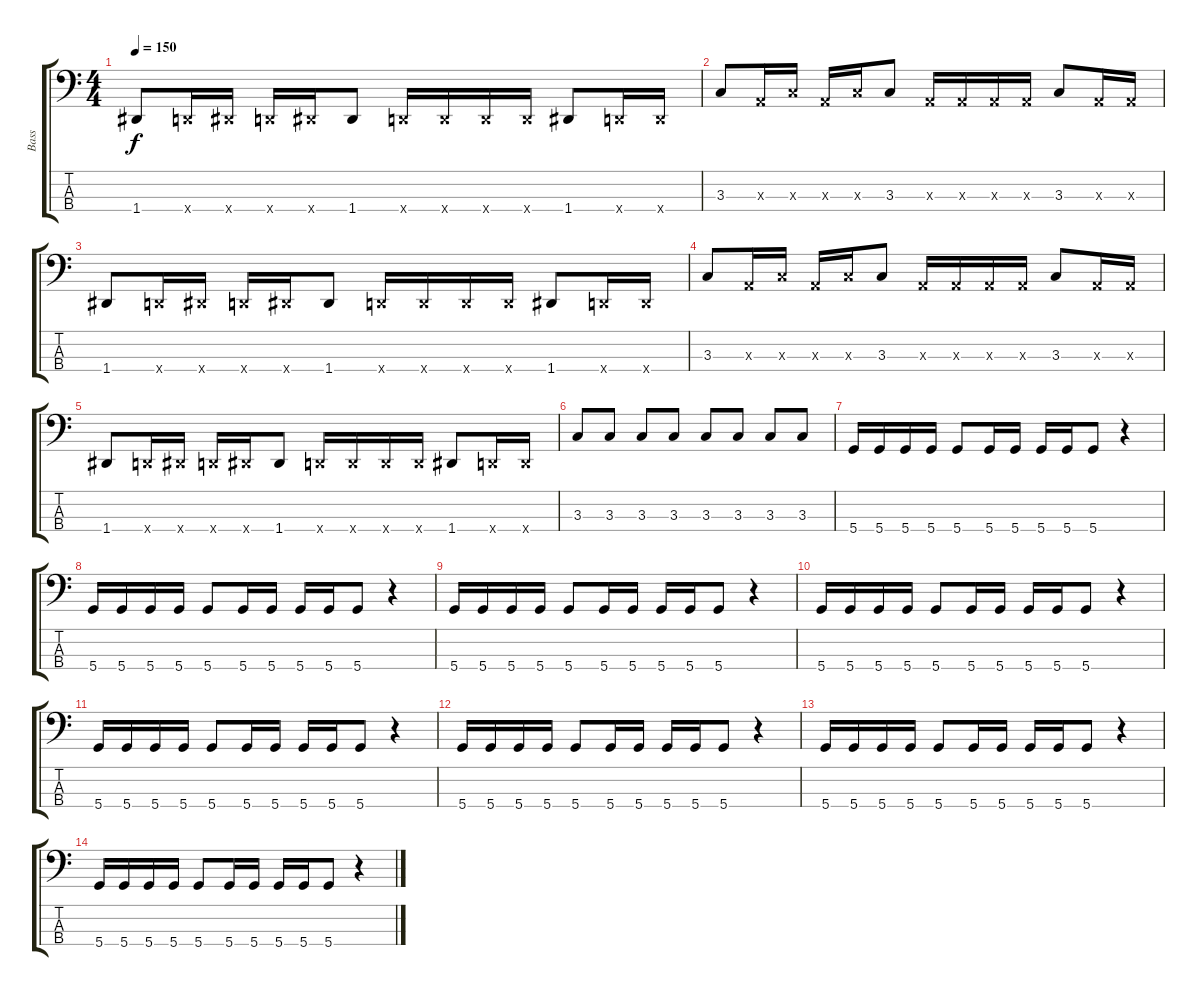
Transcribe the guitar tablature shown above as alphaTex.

\track ("Bass" "Bass") {instrument electricbasspick}
\staff {score tabs}
\tuning (G2 D2 A1 D1) {hide}
\ts (4 4)
\tempo 150
\clef f4
\ks c
1.4.8{dy f} 0.4{x}.16 1.4{x}.16 0.4{x}.16 1.4{x}.16 1.4.8 0.4{x}.16 0.4{x}.16 0.4{x}.16 0.4{x}.16 1.4.8 0.4{x}.16 0.4{x}.16 |
3.3.8 0.3{x}.16 3.3{x}.16 0.3{x}.16 3.3{x}.16 3.3.8 0.3{x}.16 0.3{x}.16 0.3{x}.16 0.3{x}.16 3.3.8 0.3{x}.16 0.3{x}.16 |
1.4.8 0.4{x}.16 1.4{x}.16 0.4{x}.16 1.4{x}.16 1.4.8 0.4{x}.16 0.4{x}.16 0.4{x}.16 0.4{x}.16 1.4.8 0.4{x}.16 0.4{x}.16 |
3.3.8 0.3{x}.16 3.3{x}.16 0.3{x}.16 3.3{x}.16 3.3.8 0.3{x}.16 0.3{x}.16 0.3{x}.16 0.3{x}.16 3.3.8 0.3{x}.16 0.3{x}.16 |
1.4.8 0.4{x}.16 1.4{x}.16 0.4{x}.16 1.4{x}.16 1.4.8 0.4{x}.16 0.4{x}.16 0.4{x}.16 0.4{x}.16 1.4.8 0.4{x}.16 0.4{x}.16 |
3.3.8 3.3.8 3.3.8 3.3.8 3.3.8 3.3.8 3.3.8 3.3.8 |
5.4.16 5.4.16 5.4.16 5.4.16 5.4.8 5.4.16 5.4.16 5.4.16 5.4.16 5.4.8 r.4 |
5.4.16 5.4.16 5.4.16 5.4.16 5.4.8 5.4.16 5.4.16 5.4.16 5.4.16 5.4.8 r.4 |
5.4.16 5.4.16 5.4.16 5.4.16 5.4.8 5.4.16 5.4.16 5.4.16 5.4.16 5.4.8 r.4 |
5.4.16 5.4.16 5.4.16 5.4.16 5.4.8 5.4.16 5.4.16 5.4.16 5.4.16 5.4.8 r.4 |
5.4.16 5.4.16 5.4.16 5.4.16 5.4.8 5.4.16 5.4.16 5.4.16 5.4.16 5.4.8 r.4 |
5.4.16 5.4.16 5.4.16 5.4.16 5.4.8 5.4.16 5.4.16 5.4.16 5.4.16 5.4.8 r.4 |
5.4.16 5.4.16 5.4.16 5.4.16 5.4.8 5.4.16 5.4.16 5.4.16 5.4.16 5.4.8 r.4 |
5.4.16 5.4.16 5.4.16 5.4.16 5.4.8 5.4.16 5.4.16 5.4.16 5.4.16 5.4.8 r.4
